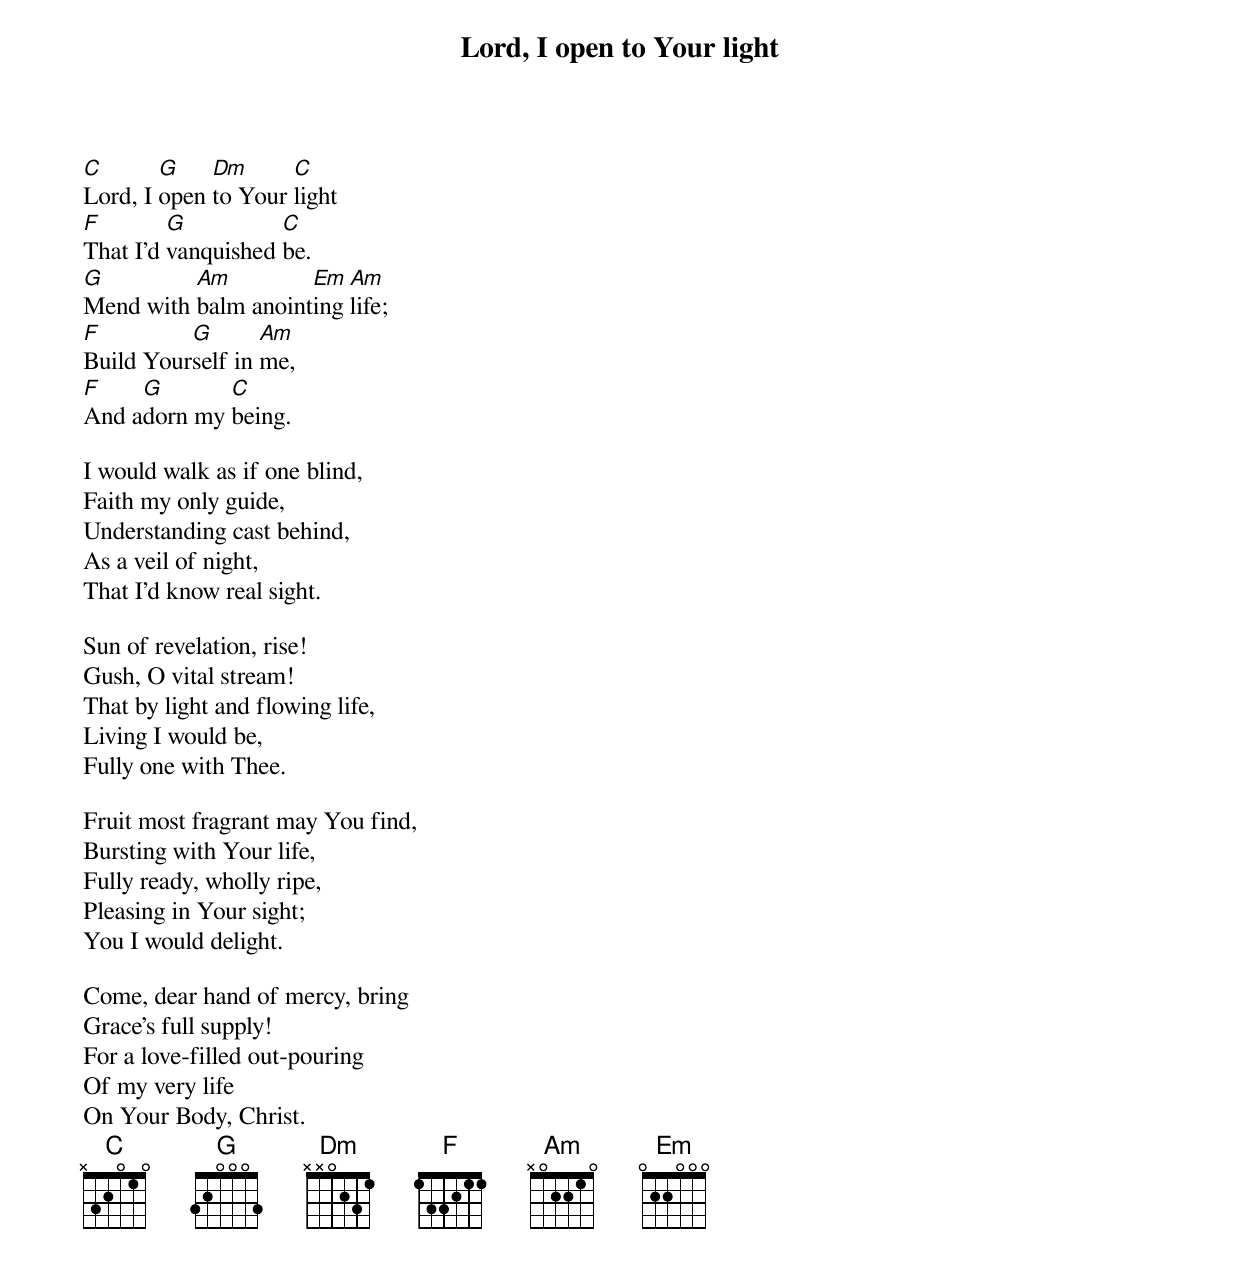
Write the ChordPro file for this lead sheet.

{title: Lord, I open to Your light}

[C]Lord, I [G]open [Dm]to Your [C]light
[F]That I’d [G]vanquished [C]be.
[G]Mend with [Am]balm anoint[Em]ing [Am]life;
[F]Build Your[G]self in [Am]me,
[F]And a[G]dorn my [C]being.

I would walk as if one blind,
Faith my only guide,
Understanding cast behind,
As a veil of night,
That I’d know real sight.

Sun of revelation, rise!
Gush, O vital stream!
That by light and flowing life,
Living I would be,
Fully one with Thee.

Fruit most fragrant may You find,
Bursting with Your life,
Fully ready, wholly ripe,
Pleasing in Your sight;
You I would delight.

Come, dear hand of mercy, bring
Grace’s full supply!
For a love-filled out-pouring
Of my very life
On Your Body, Christ.
